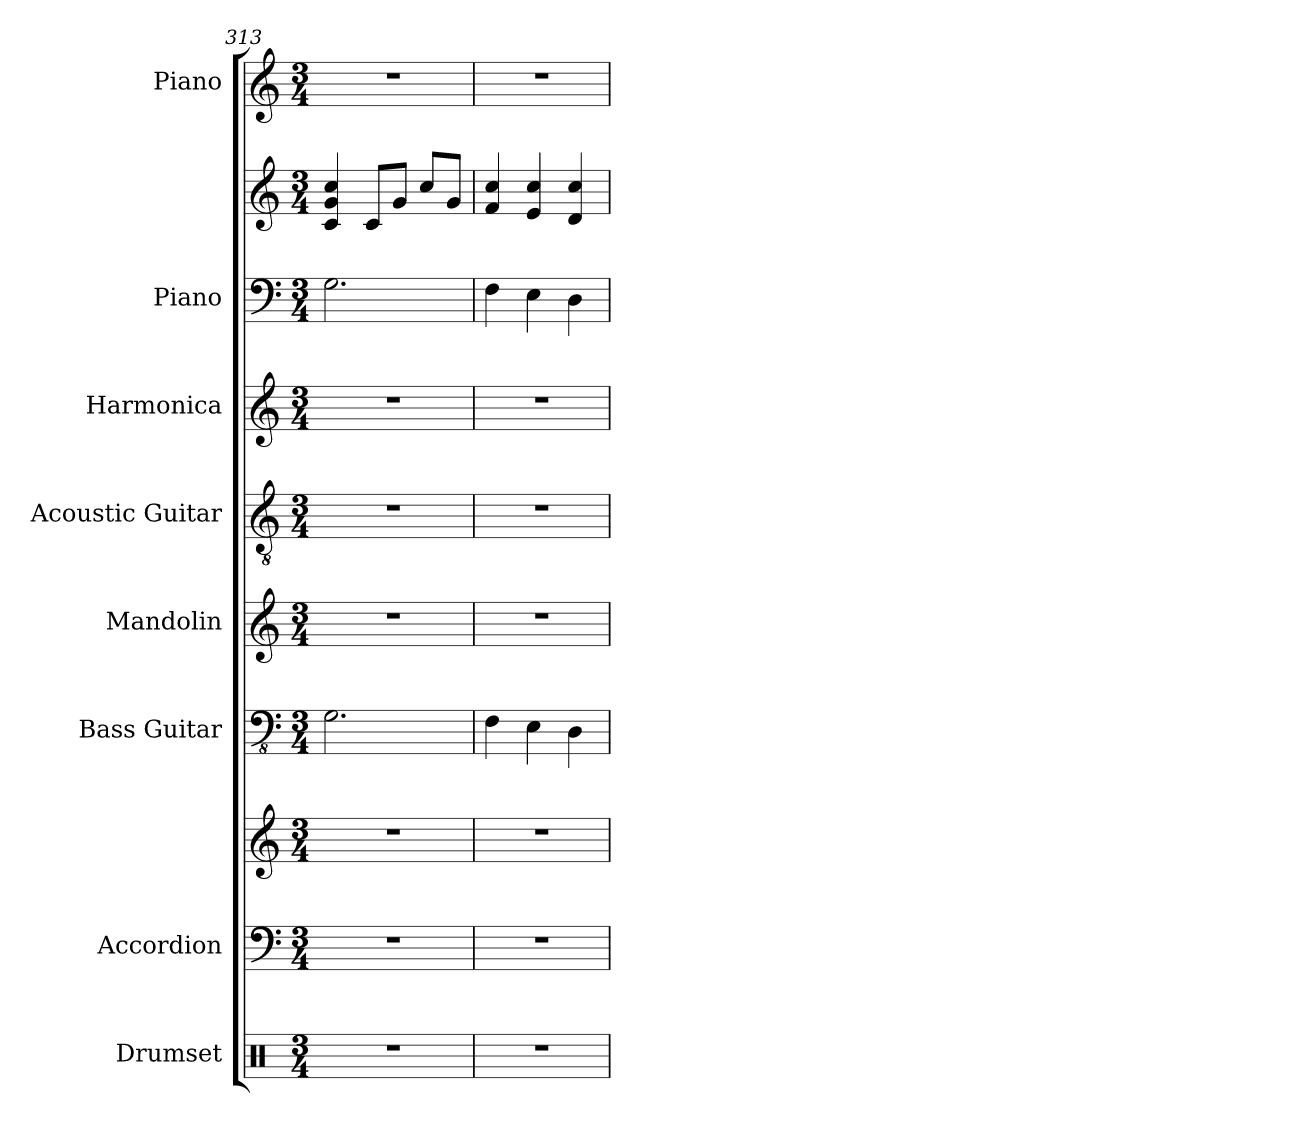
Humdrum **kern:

**kern	**kern	**kern	**kern	**kern	**kern	**kern	**kern	**kern	**kern
*part8	*part7	*part7	*part6	*part5	*part4	*part3	*part2	*part2	*part1
*staff10	*staff9	*staff8	*staff7	*staff6	*staff5	*staff4	*staff3	*staff2	*staff1
*I"Drumset	*I"Accordion	*	*I"Bass Guitar	*I"Mandolin	*I"Acoustic Guitar	*I"Harmonica	*I"Piano	*	*I"Piano
*I'Drs.	*I'Acc.	*	*I'B. Guit.	*I'Mdn.	*I'Guit.	*I'Harm.	*I'Pno.	*	*I'Pno.
*clefX	*clefF4	*clefG2	*clefFv4	*clefG2	*clefGv2	*clefG2	*clefF4	*clefG2	*clefG2
*k[]	*k[]	*k[]	*k[]	*k[]	*k[]	*k[]	*k[]	*k[]	*k[]
*M3/4	*M3/4	*M3/4	*M3/4	*M3/4	*M3/4	*M3/4	*M3/4	*M3/4	*M3/4
=313	=313	=313	=313	=313	=313	=313	=313	=313	=313
2.r	2.r	2.r	2.GG\	2.r	2.r	2.r	2.G\	4c/ 4g/ 4cc/	2.r
.	.	.	.	.	.	.	.	8c/L	.
.	.	.	.	.	.	.	.	8g/J	.
.	.	.	.	.	.	.	.	8cc/L	.
.	.	.	.	.	.	.	.	8g/J	.
=314	=314	=314	=314	=314	=314	=314	=314	=314	=314
2.r	2.r	2.r	4FF\	2.r	2.r	2.r	4F\	4f/ 4cc/	2.r
.	.	.	4EE\	.	.	.	4E\	4e/ 4cc/	.
.	.	.	4DD\	.	.	.	4D\	4d/ 4cc/	.
=	=	=	=	=	=	=	=	=	=
*-	*-	*-	*-	*-	*-	*-	*-	*-	*-
